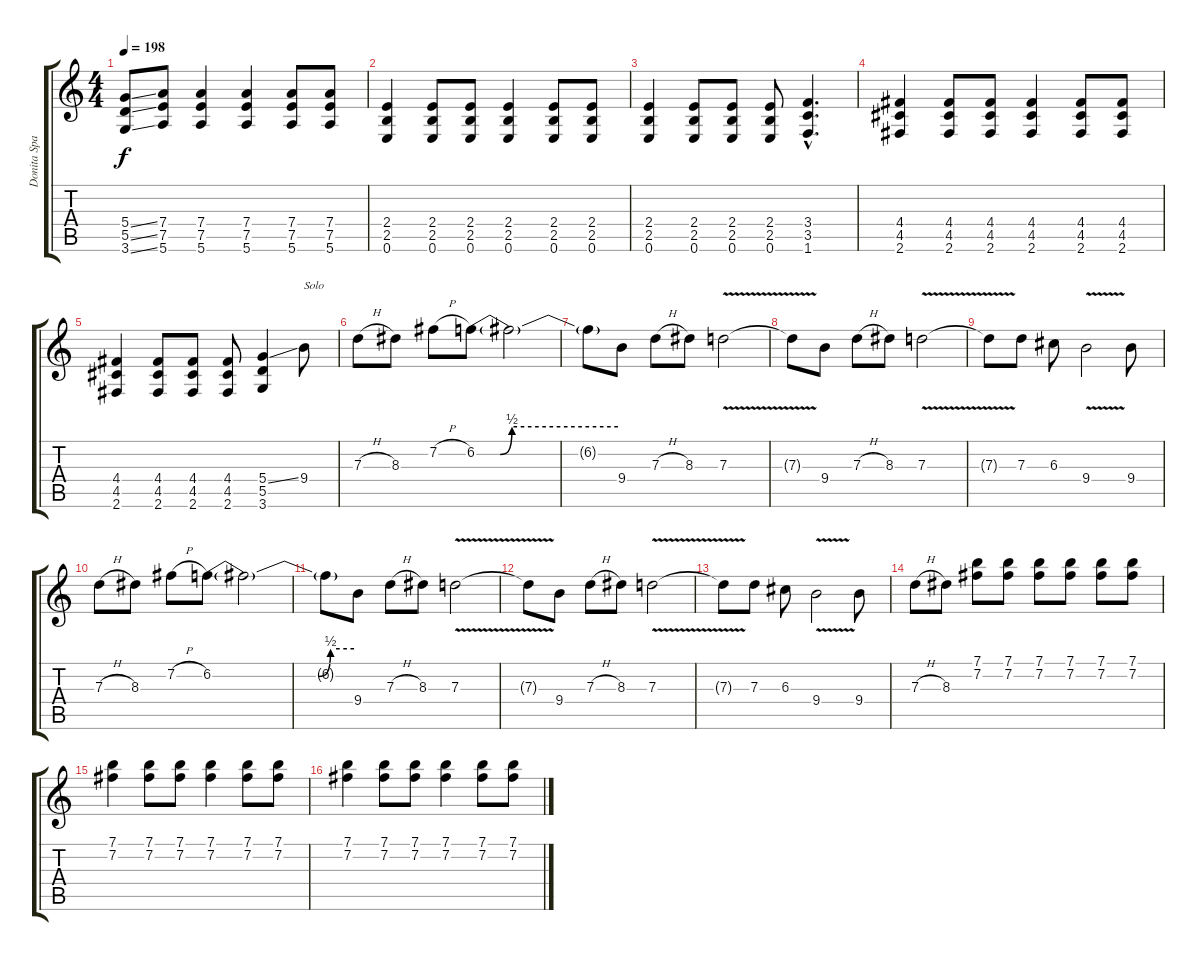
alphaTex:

\track ("Donita Sparks" "Donita Spa") {instrument distortionguitar}
\staff {score tabs}
\tuning (E4 B3 G3 D3 A2 E2) {hide}
\ts (4 4)
\tempo 198
\clef g2
\ks c
(5.4{ss} 5.5{ss} 3.6{ss}).8{dy f} (7.4 7.5 5.6).8 (7.4 7.5 5.6).4 (7.4 7.5 5.6).4 (7.4 7.5 5.6).8 (7.4 7.5 5.6).8 |
(2.4 2.5 0.6).4 (2.4 2.5 0.6).8 (2.4 2.5 0.6).8 (2.4 2.5 0.6).4 (2.4 2.5 0.6).8 (2.4 2.5 0.6).8 |
(2.4 2.5 0.6).4 (2.4 2.5 0.6).8 (2.4 2.5 0.6).8 (2.4 2.5 0.6).8 (3.4{hac} 3.5{hac} 1.6{hac}).4{d} |
(4.4 4.5 2.6).4 (4.4 4.5 2.6).8 (4.4 4.5 2.6).8 (4.4 4.5 2.6).4 (4.4 4.5 2.6).8 (4.4 4.5 2.6).8 |
(4.4 4.5 2.6).4 (4.4 4.5 2.6).8 (4.4 4.5 2.6).8 (4.4 4.5 2.6).8 (5.4{ss} 5.5 3.6).4 9.4.8{txt "Solo" volume 14} |
7.3{h}.8 8.3.8 7.2{h}.8 6.2{be (custom 0 0 10 0 15 2 60 2)}.8 6.2{t}.2 |
6.2{t}.8 9.4.8 7.3{h}.8 8.3.8 7.3{v}.2 |
7.3{t}.8 9.4.8 7.3{h}.8 8.3.8 7.3{v}.2 |
7.3{t}.8 7.3.8 6.3.8 9.4{v}.2 9.4.8 |
7.3{h}.8 8.3.8 7.2{h}.8 6.2{be (custom 0 0 45 0 50 2 60 2)}.8 6.2{t}.2 |
6.2{t}.8 9.4.8 7.3{h}.8 8.3.8 7.3{v}.2 |
7.3{t}.8 9.4.8 7.3{h}.8 8.3.8 7.3{v}.2 |
7.3{t}.8 7.3.8 6.3.8 9.4{v}.2 9.4.8 |
7.3{h}.8 8.3.8 (7.1 7.2).8 (7.1 7.2).8 (7.1 7.2).8 (7.1 7.2).8 (7.1 7.2).8 (7.1 7.2).8 |
(7.1 7.2).4 (7.1 7.2).8 (7.1 7.2).8 (7.1 7.2).4 (7.1 7.2).8 (7.1 7.2).8 |
(7.1 7.2).4 (7.1 7.2).8 (7.1 7.2).8 (7.1 7.2).4 (7.1 7.2).8 (7.1 7.2).8
